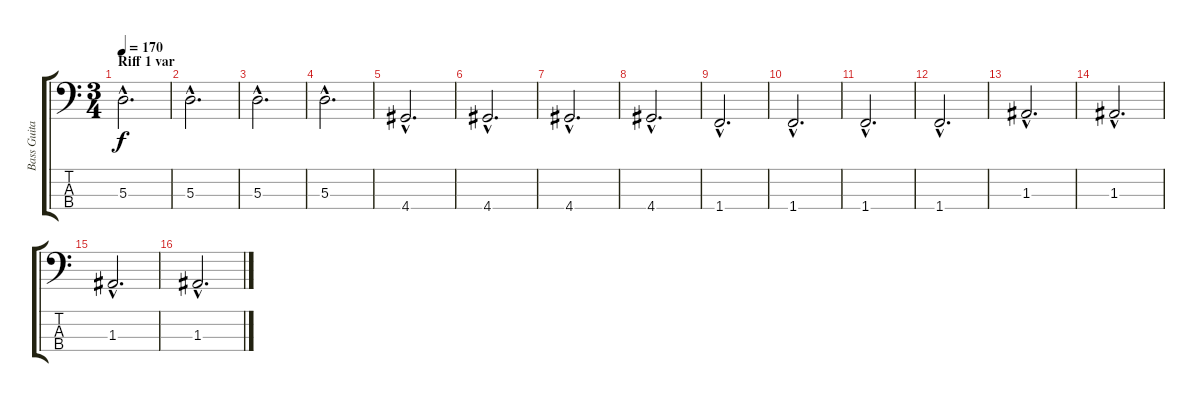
\track ("Bass Guitar" "Bass Guita") {instrument electricbasspick}
\staff {score tabs}
\tuning (G2 D2 A1 E1) {hide}
\ts (3 4)
\section ("" "Riff 1 var")
\tempo 170
\clef f4
\ks c
5.3{hac}.2{d dy f} |
5.3{hac}.2{d} |
5.3{hac}.2{d} |
5.3{hac}.2{d} |
4.4{hac}.2{d} |
4.4{hac}.2{d} |
4.4{hac}.2{d} |
4.4{hac}.2{d} |
1.4{hac}.2{d} |
1.4{hac}.2{d} |
1.4{hac}.2{d} |
1.4{hac}.2{d} |
1.3{hac}.2{d} |
1.3{hac}.2{d} |
1.3{hac}.2{d} |
1.3{hac}.2{d}
